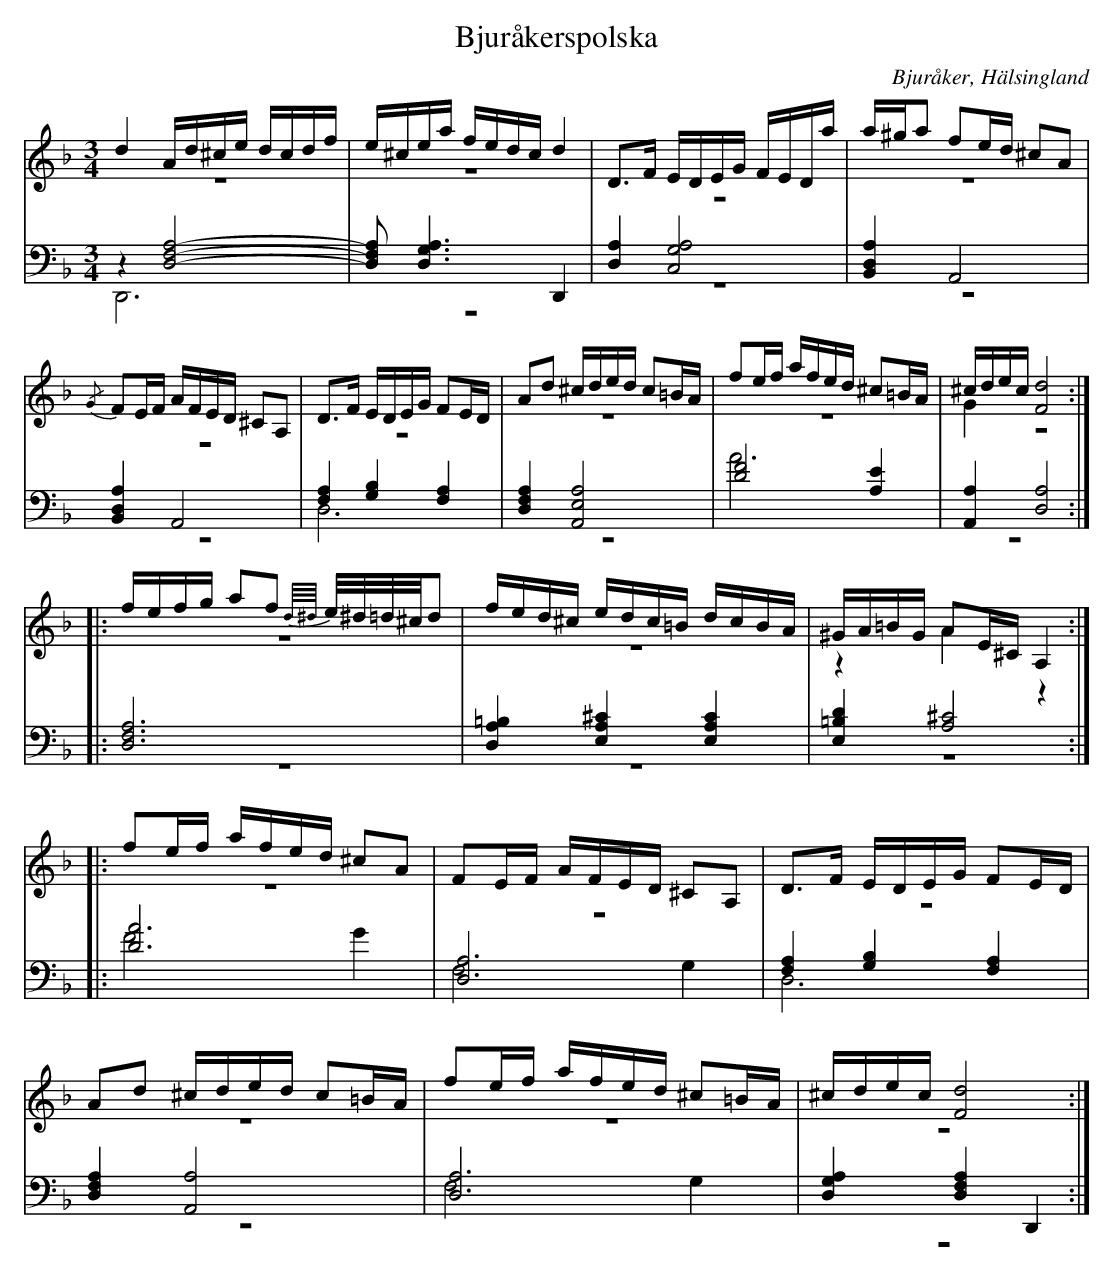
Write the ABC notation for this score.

X:1
T: Bjuråkerspolska
O: Bjuråker, Hälsingland
M: 3/4
L: 1/16
K: Dm
V:1
V:2 merge
V:3
V:4 merge
V:1
d4 Ad^ce dcdf |e^cea fedc d4|D2>F2 EDEG FEDa|a^ga2 f2ed ^c2A2|
{/G}F2EF AFED ^C2A,2|D2>F2 EDEG F2ED|A2d2 ^cded c2=BA|f2ef afed ^c2=BA|^cdec [F8d8]:|
|:fefg a2f2 {d//^d//}e/^d/=d/^c/d2 |fed^c edc=B dcBA|^GA=BG A2E^C A,4:|
|:f2ef afed ^c2A2|F2EF AFED ^C2A,2|D2>F2 EDEG F2ED|
A2d2 ^cded c2=BA|f2ef afed ^c2=BA|^cdec [F8d8]:|
V:2
z12|z12|z12|z12|
z12|z12|z12|z12|G4 z8:|
|:z12|z12|z4 A4 z4:|
|:z12|z12|z12|
z12|z12|z12:|
V:3 clef=bass
z4 [D,8F,8 A,8]-|[D,2F,2 A,2] [D,6G,6A,6] D,,4|[D,4A,4] [C,8G,8A,8]|[B,,4D,4A,4] A,,8|
[B,,4D,4A,4] A,,8|[F,4A,4] [G,4B,4] [F,4A,4]|[D,4F,4A,4] [A,,8E,8A,8]|[D8F8] [A,4E4]|[A,,4A,4] [D,8A,8]:|
|:[D,12F,12A,12]|[D,4A,4=B,4] [E,4A,4^C4] [E,4A,4C4]|[E,4=B,4D4] [A,8^C8]:|
|:[D12A12]|[D,12A,12]|[F,4A,4] [G,4B,4] [F,4A,4]|
[D,4F,4A,4] [A,,8A,8]|[D,12A,12]|[D,4G,4A,4] [D,4F,4A,4] D,,4:|
V:4 clef=bass
D,,12|z12|z12|z12|
z12|D,12|z12|A12|z12:|
|:z12|z12|z12:|
|:F8 G4|F,8 G,4|D,12|
z12|F,8 G,4|z12:|
